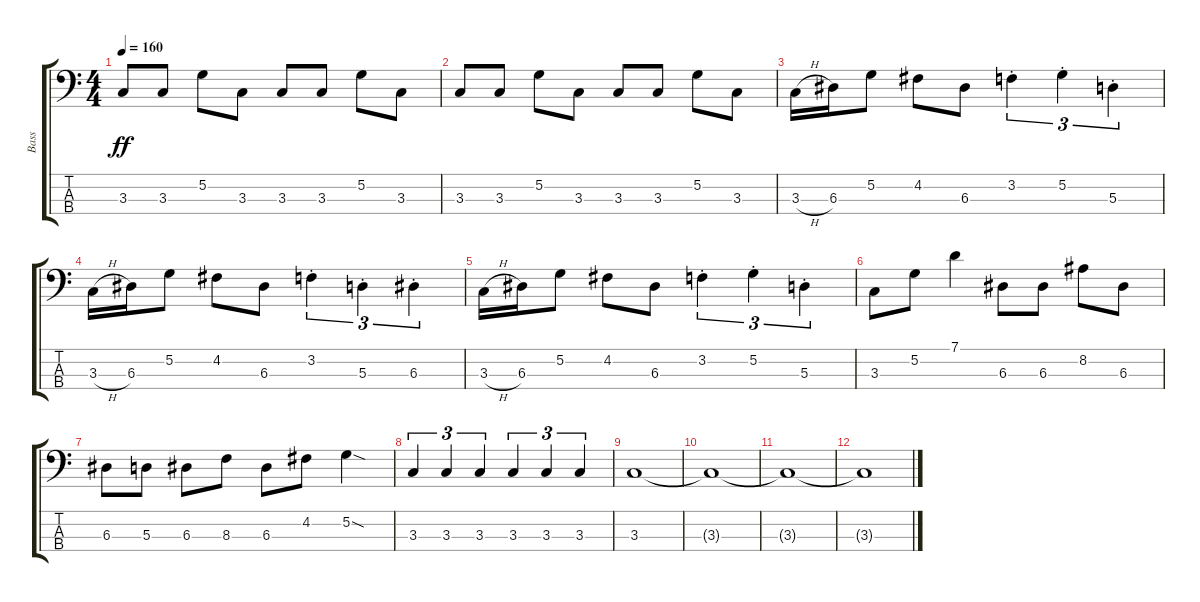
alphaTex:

\track ("Bass" "Bass") {instrument electricbasspick}
\staff {score tabs}
\tuning (G2 D2 A1 E1) {hide}
\ts (4 4)
\tempo 160
\clef f4
\ks c
3.3.8{dy ff} 3.3.8 5.2.8 3.3.8 3.3.8 3.3.8 5.2.8 3.3.8 |
3.3.8 3.3.8 5.2.8 3.3.8 3.3.8 3.3.8 5.2.8 3.3.8 |
3.3{h}.16 6.3.16 5.2.8 4.2.8 6.3.8 3.2{st}.4{tu (3 2)} 5.2{st}.4{tu (3 2)} 5.3{st}.4{tu (3 2)} |
3.3{h}.16 6.3.16 5.2.8 4.2.8 6.3.8 3.2{st}.4{tu (3 2)} 5.3{st}.4{tu (3 2)} 6.3{st}.4{tu (3 2)} |
3.3{h}.16 6.3.16 5.2.8 4.2.8 6.3.8 3.2{st}.4{tu (3 2)} 5.2{st}.4{tu (3 2)} 5.3{st}.4{tu (3 2)} |
3.3.8 5.2.8 7.1.4 6.3.8 6.3.8 8.2.8 6.3.8 |
6.3.8 5.3.8 6.3.8 8.3.8 6.3.8 4.2.8 5.2{sod}.4 |
3.3.4{tu (3 2)} 3.3.4{tu (3 2)} 3.3.4{tu (3 2)} 3.3.4{tu (3 2)} 3.3.4{tu (3 2)} 3.3.4{tu (3 2)} |
3.3.1 |
3.3{t}.1 |
3.3{t}.1 |
3.3{t}.1
